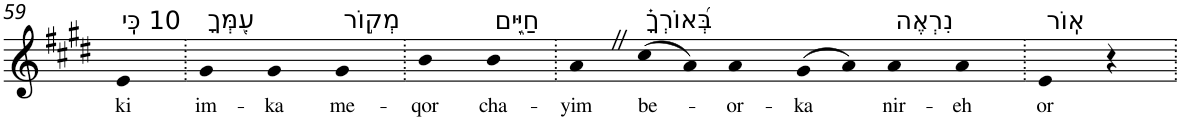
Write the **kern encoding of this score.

**kern	**text
*part1	*part1
*staff1	*staff1
*I"Piano	*
*I'Pno	*
!!LO:PB:g=z
*clefG2	*
*k[f#c#g#d#]	*
*E:	*
=59	=59
!LO:TX:a:t=10 כִּֽי	!
!	!LO:LY:b
4e	ki
=60.	=60.
!LO:TX:a:t=עִ֭מְּךָ	!
!	!LO:LY:b
4g#	im-
!	!LO:LY:b
4g#	-ka
!LO:TX:a:t=מְק֣וֹר	!
!	!LO:LY:b
4g#	me-
=61.	=61.
!	!LO:LY:b
4b	-qor
!LO:TX:a:t=חַיִּ֑ים	!
!	!LO:LY:b
4b	cha-
=62.	=62.
!	!LO:LY:b
4aZ	-yim
!LO:TX:a:t=בְּ֝אוֹרְךָ֗	!
!	!LO:LY:b
(>8cc#	be-
8a)	.
!	!LO:LY:b
4a	-or-
!	!LO:LY:b
(>8g#	-ka
8a)	.
!LO:TX:a:t=נִרְאֶה	!
!	!LO:LY:b
4a	nir-
!	!LO:LY:b
4a	-eh
=63.	=63.
!LO:TX:a:t=אֽוֹר	!
!	!LO:LY:b
4e	or
4r	.
=.	=.
*-	*-
